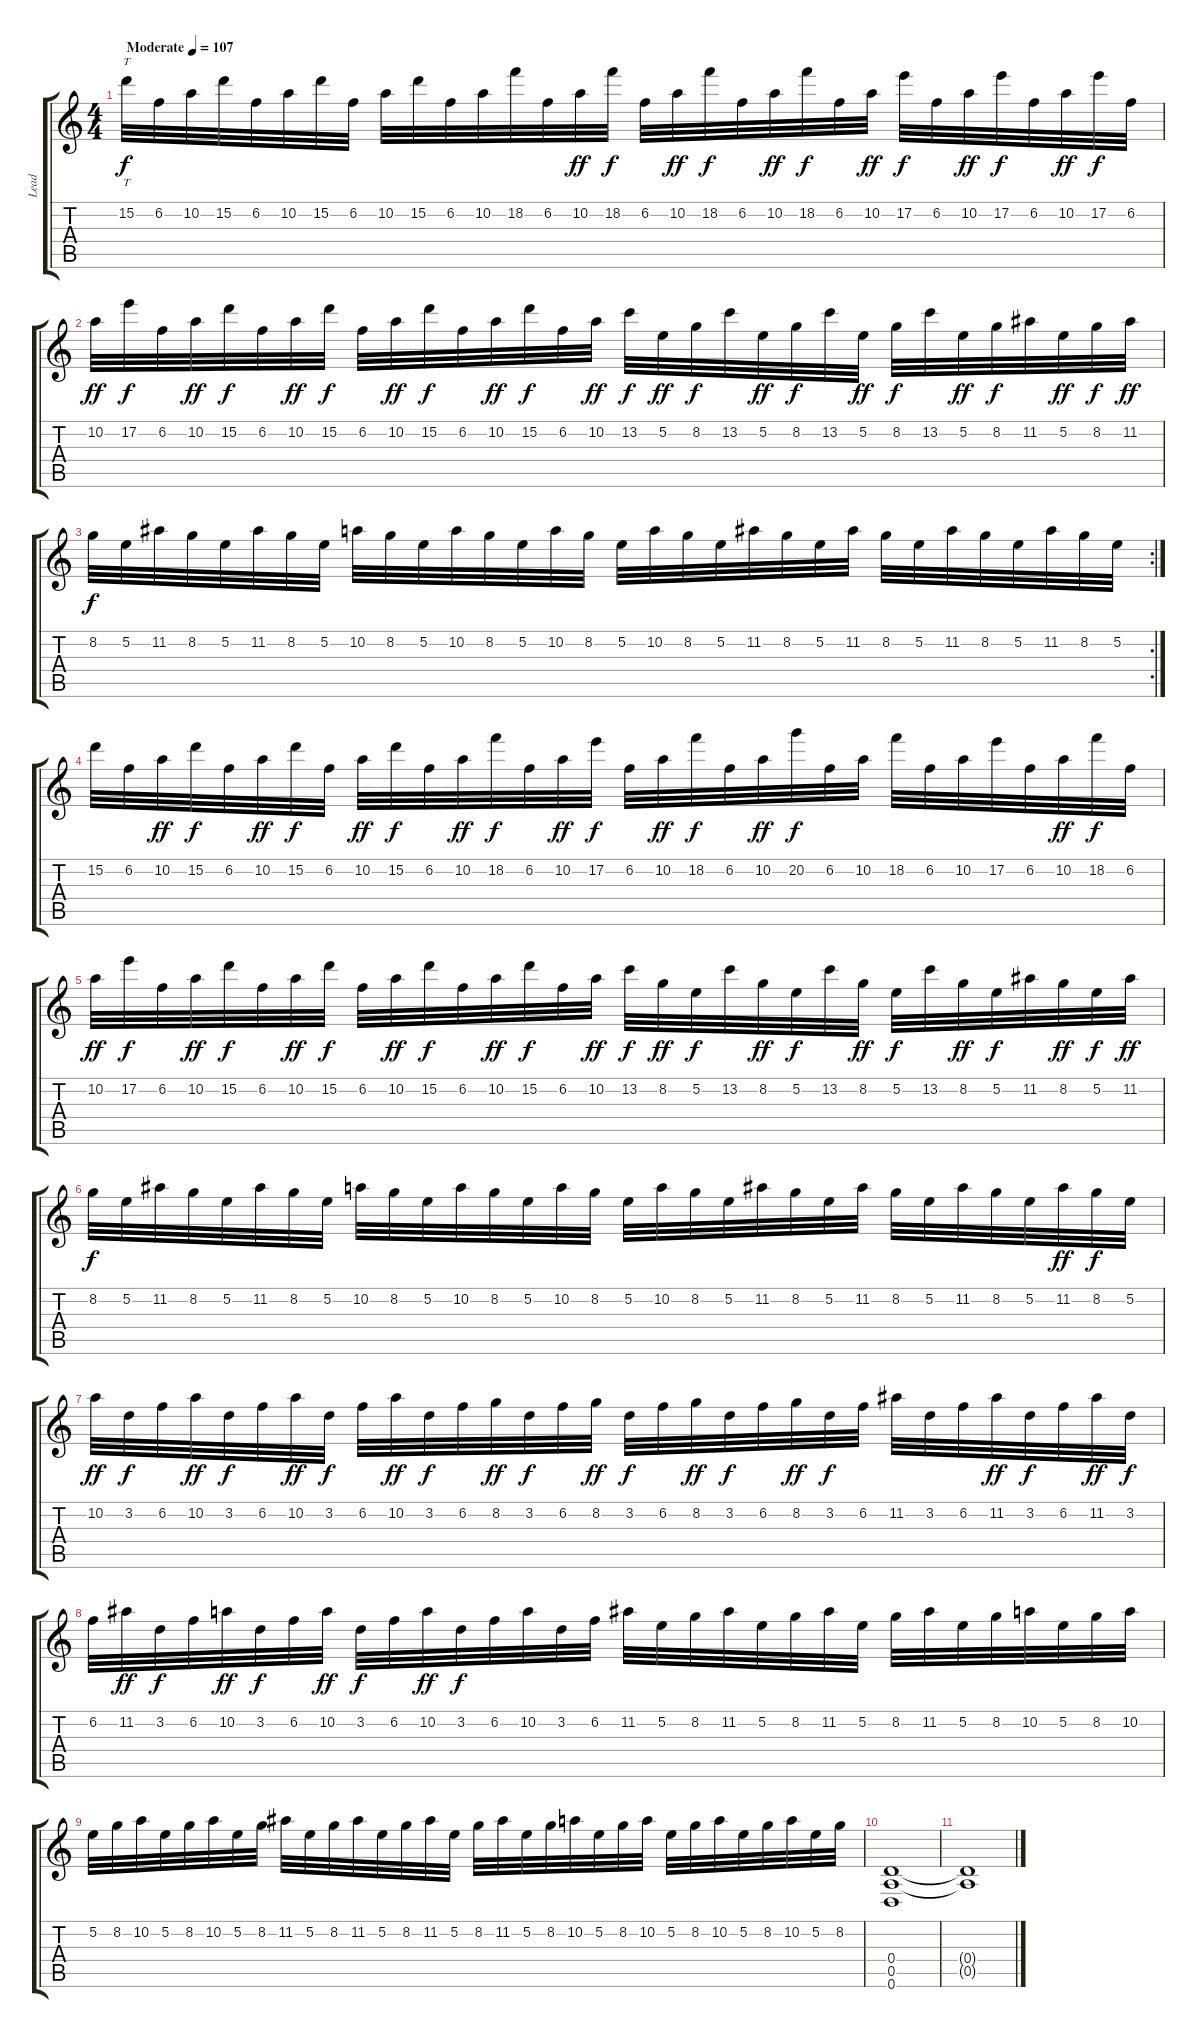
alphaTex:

\track ("Lead" "Lead") {instrument distortionguitar}
\staff {score tabs}
\tuning (E4 B3 G3 D3 A2 D2) {hide}
\ts (4 4)
\tempo (107 "Moderate")
\clef g2
\ks c
15.2.32{tt dy f instrument distortionguitar} 6.2.32 10.2.32 15.2.32 6.2.32 10.2.32 15.2.32 6.2.32 10.2.32 15.2.32 6.2.32 10.2.32 18.2.32 6.2.32 10.2.32{dy ff} 18.2.32{dy f} 6.2.32 10.2.32{dy ff} 18.2.32{dy f} 6.2.32 10.2.32{dy ff} 18.2.32{dy f} 6.2.32 10.2.32{dy ff} 17.2.32{dy f} 6.2.32 10.2.32{dy ff} 17.2.32{dy f} 6.2.32 10.2.32{dy ff} 17.2.32{dy f} 6.2.32 |
10.2.32{dy ff} 17.2.32{dy f} 6.2.32 10.2.32{dy ff} 15.2.32{dy f} 6.2.32 10.2.32{dy ff} 15.2.32{dy f} 6.2.32 10.2.32{dy ff} 15.2.32{dy f} 6.2.32 10.2.32{dy ff} 15.2.32{dy f} 6.2.32 10.2.32{dy ff} 13.2.32{dy f} 5.2.32{dy ff} 8.2.32{dy f} 13.2.32 5.2.32{dy ff} 8.2.32{dy f} 13.2.32 5.2.32{dy ff} 8.2.32{dy f} 13.2.32 5.2.32{dy ff} 8.2.32{dy f} 11.2.32 5.2.32{dy ff} 8.2.32{dy f} 11.2.32{dy ff} |
\rc 2
8.2.32{dy f} 5.2.32 11.2.32 8.2.32 5.2.32 11.2.32 8.2.32 5.2.32 10.2.32 8.2.32 5.2.32 10.2.32 8.2.32 5.2.32 10.2.32 8.2.32 5.2.32 10.2.32 8.2.32 5.2.32 11.2.32 8.2.32 5.2.32 11.2.32 8.2.32 5.2.32 11.2.32 8.2.32 5.2.32 11.2.32 8.2.32 5.2.32 |
15.2.32 6.2.32 10.2.32{dy ff} 15.2.32{dy f} 6.2.32 10.2.32{dy ff} 15.2.32{dy f} 6.2.32 10.2.32{dy ff} 15.2.32{dy f} 6.2.32 10.2.32{dy ff} 18.2.32{dy f} 6.2.32 10.2.32{dy ff} 17.2.32{dy f} 6.2.32 10.2.32{dy ff} 18.2.32{dy f} 6.2.32 10.2.32{dy ff} 20.2.32{dy f} 6.2.32 10.2.32 18.2.32 6.2.32 10.2.32 17.2.32 6.2.32 10.2.32{dy ff} 18.2.32{dy f} 6.2.32 |
10.2.32{dy ff} 17.2.32{dy f} 6.2.32 10.2.32{dy ff} 15.2.32{dy f} 6.2.32 10.2.32{dy ff} 15.2.32{dy f} 6.2.32 10.2.32{dy ff} 15.2.32{dy f} 6.2.32 10.2.32{dy ff} 15.2.32{dy f} 6.2.32 10.2.32{dy ff} 13.2.32{dy f} 8.2.32{dy ff} 5.2.32{dy f} 13.2.32 8.2.32{dy ff} 5.2.32{dy f} 13.2.32 8.2.32{dy ff} 5.2.32{dy f} 13.2.32 8.2.32{dy ff} 5.2.32{dy f} 11.2.32 8.2.32{dy ff} 5.2.32{dy f} 11.2.32{dy ff} |
8.2.32{dy f} 5.2.32 11.2.32 8.2.32 5.2.32 11.2.32 8.2.32 5.2.32 10.2.32 8.2.32 5.2.32 10.2.32 8.2.32 5.2.32 10.2.32 8.2.32 5.2.32 10.2.32 8.2.32 5.2.32 11.2.32 8.2.32 5.2.32 11.2.32 8.2.32 5.2.32 11.2.32 8.2.32 5.2.32 11.2.32{dy ff} 8.2.32{dy f} 5.2.32 |
10.2.32{dy ff} 3.2.32{dy f} 6.2.32 10.2.32{dy ff} 3.2.32{dy f} 6.2.32 10.2.32{dy ff} 3.2.32{dy f} 6.2.32 10.2.32{dy ff} 3.2.32{dy f} 6.2.32 8.2.32{dy ff} 3.2.32{dy f} 6.2.32 8.2.32{dy ff} 3.2.32{dy f} 6.2.32 8.2.32{dy ff} 3.2.32{dy f} 6.2.32 8.2.32{dy ff} 3.2.32{dy f} 6.2.32 11.2.32 3.2.32 6.2.32 11.2.32{dy ff} 3.2.32{dy f} 6.2.32 11.2.32{dy ff} 3.2.32{dy f} |
6.2.32 11.2.32{dy ff} 3.2.32{dy f} 6.2.32 10.2.32{dy ff} 3.2.32{dy f} 6.2.32 10.2.32{dy ff} 3.2.32{dy f} 6.2.32 10.2.32{dy ff} 3.2.32{dy f} 6.2.32 10.2.32 3.2.32 6.2.32 11.2.32 5.2.32 8.2.32 11.2.32 5.2.32 8.2.32 11.2.32 5.2.32 8.2.32 11.2.32 5.2.32 8.2.32 10.2.32 5.2.32 8.2.32 10.2.32 |
5.2.32 8.2.32 10.2.32 5.2.32 8.2.32 10.2.32 5.2.32 8.2.32 11.2.32 5.2.32 8.2.32 11.2.32 5.2.32 8.2.32 11.2.32 5.2.32 8.2.32 11.2.32 5.2.32 8.2.32 10.2.32 5.2.32 8.2.32 10.2.32 5.2.32 8.2.32 10.2.32 5.2.32 8.2.32 10.2.32 5.2.32 8.2.32 |
(0.4 0.5 0.6).1 |
(0.4{t} 0.5{t}).1
